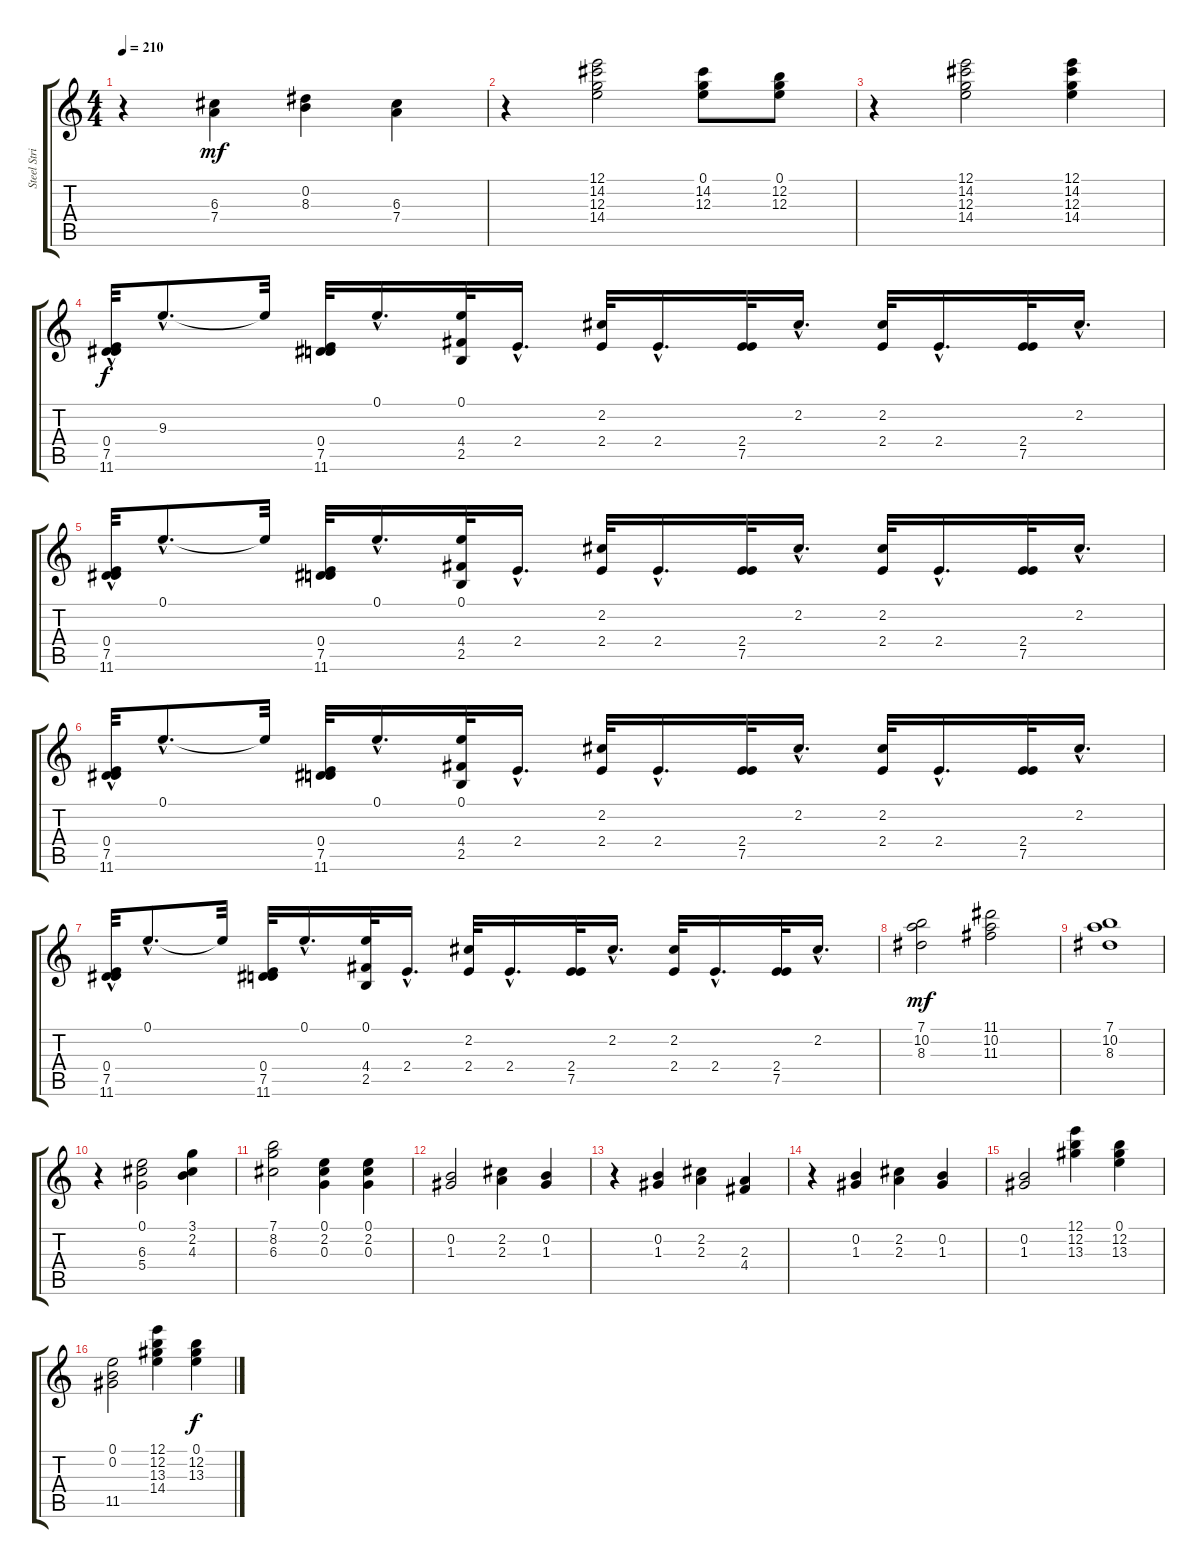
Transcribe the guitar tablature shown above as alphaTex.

\track ("Steel String" "Steel Stri") {instrument acousticguitarsteel}
\staff {score tabs}
\tuning (E4 B3 G3 D3 A2 E2) {hide}
\ts (4 4)
\tempo 210
\clef g2
\ks c
r.4{dy mf} (6.3 7.4).4 (0.2 8.3).4 (6.3 7.4).4 |
r.4 (12.1 14.2 12.3 14.4).2 (0.1 14.2 12.3).8 (0.1 12.2 12.3).8 |
r.4 (12.1 14.2 12.3 14.4).2 (12.1 14.2 12.3 14.4).4 |
(0.4{hac} 7.5 11.6).32{dy f} 9.3{hac}.8{d} 9.3{t}.32 (0.4 7.5 11.6).32 0.1{hac}.16{d} (0.1 4.4 2.5).32 2.4{hac}.16{d} (2.2 2.4).32 2.4{hac}.16{d} (2.4 7.5).32 2.2{hac}.16{d} (2.2 2.4).32 2.4{hac}.16{d} (2.4 7.5).32 2.2{hac}.16{d} |
(0.4{hac} 7.5 11.6).32 0.1{hac}.8{d} 0.1{t}.32 (0.4 7.5 11.6).32 0.1{hac}.16{d} (0.1 4.4 2.5).32 2.4{hac}.16{d} (2.2 2.4).32 2.4{hac}.16{d} (2.4 7.5).32 2.2{hac}.16{d} (2.2 2.4).32 2.4{hac}.16{d} (2.4 7.5).32 2.2{hac}.16{d} |
(0.4{hac} 7.5 11.6).32 0.1{hac}.8{d} 0.1{t}.32 (0.4 7.5 11.6).32 0.1{hac}.16{d} (0.1 4.4 2.5).32 2.4{hac}.16{d} (2.2 2.4).32 2.4{hac}.16{d} (2.4 7.5).32 2.2{hac}.16{d} (2.2 2.4).32 2.4{hac}.16{d} (2.4 7.5).32 2.2{hac}.16{d} |
(0.4{hac} 7.5 11.6).32 0.1{hac}.8{d} 0.1{t}.32 (0.4 7.5 11.6).32 0.1{hac}.16{d} (0.1 4.4 2.5).32 2.4{hac}.16{d} (2.2 2.4).32 2.4{hac}.16{d} (2.4 7.5).32 2.2{hac}.16{d} (2.2 2.4).32 2.4{hac}.16{d} (2.4 7.5).32 2.2{hac}.16{d} |
(7.1 10.2 8.3).2{dy mf} (11.1 10.2 11.3).2 |
(7.1 10.2 8.3).1 |
r.4 (0.1 6.3 5.4).2 (3.1 2.2 4.3).4 |
(7.1 8.2 6.3).2 (0.1 2.2 0.3).4 (0.1 2.2 0.3).4 |
(0.2 1.3).2 (2.2 2.3).4 (0.2 1.3).4 |
r.4 (0.2 1.3).4 (2.2 2.3).4 (2.3 4.4).4 |
r.4 (0.2 1.3).4 (2.2 2.3).4 (0.2 1.3).4 |
(0.2 1.3).2 (12.1 12.2 13.3).4 (0.1 12.2 13.3).4 |
(0.1 0.2 11.5).2 (12.1 12.2 13.3 14.4).4 (0.1 12.2 13.3).4{dy f}
